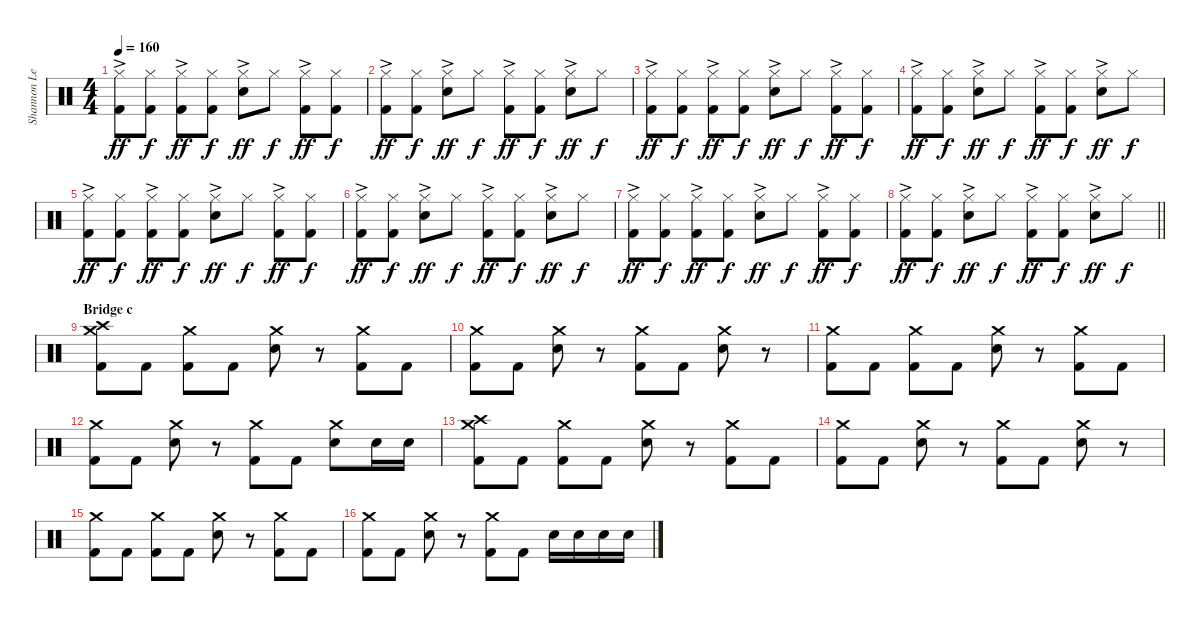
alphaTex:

\track ("Shannon Leto (Drums)" "Shannon Le") {instrument percussion}
\staff {score}
\articulation defaults
\ts (4 4)
\tempo 160
\clef neutral
\ks c
("Hi-Hat (closed)"{ac} "Kick (hit) 2").8{dy ff} ("Hi-Hat (closed)" "Kick (hit) 2").8{dy f} ("Hi-Hat (closed)"{ac} "Kick (hit) 2").8{dy ff} ("Hi-Hat (closed)" "Kick (hit) 2").8{dy f} ("Hi-Hat (closed)"{ac} "Electric Snare (hit)").8{dy ff} "Hi-Hat (closed)".8{dy f} ("Hi-Hat (closed)"{ac} "Kick (hit) 2").8{dy ff} ("Hi-Hat (closed)" "Kick (hit) 2").8{dy f} |
("Hi-Hat (closed)"{ac} "Kick (hit) 2").8{dy ff} ("Hi-Hat (closed)" "Kick (hit) 2").8{dy f} ("Hi-Hat (closed)"{ac} "Electric Snare (hit)").8{dy ff} "Hi-Hat (closed)".8{dy f} ("Hi-Hat (closed)"{ac} "Kick (hit) 2").8{dy ff} ("Hi-Hat (closed)" "Kick (hit) 2").8{dy f} ("Hi-Hat (closed)"{ac} "Electric Snare (hit)").8{dy ff} "Hi-Hat (closed)".8{dy f} |
("Hi-Hat (closed)"{ac} "Kick (hit) 2").8{dy ff} ("Hi-Hat (closed)" "Kick (hit) 2").8{dy f} ("Hi-Hat (closed)"{ac} "Kick (hit) 2").8{dy ff} ("Hi-Hat (closed)" "Kick (hit) 2").8{dy f} ("Hi-Hat (closed)"{ac} "Electric Snare (hit)").8{dy ff} "Hi-Hat (closed)".8{dy f} ("Hi-Hat (closed)"{ac} "Kick (hit) 2").8{dy ff} ("Hi-Hat (closed)" "Kick (hit) 2").8{dy f} |
("Hi-Hat (closed)"{ac} "Kick (hit) 2").8{dy ff} ("Hi-Hat (closed)" "Kick (hit) 2").8{dy f} ("Hi-Hat (closed)"{ac} "Electric Snare (hit)").8{dy ff} "Hi-Hat (closed)".8{dy f} ("Hi-Hat (closed)"{ac} "Kick (hit) 2").8{dy ff} ("Hi-Hat (closed)" "Kick (hit) 2").8{dy f} ("Hi-Hat (closed)"{ac} "Electric Snare (hit)").8{dy ff} "Hi-Hat (closed)".8{dy f} |
("Hi-Hat (closed)"{ac} "Kick (hit) 2").8{dy ff} ("Hi-Hat (closed)" "Kick (hit) 2").8{dy f} ("Hi-Hat (closed)"{ac} "Kick (hit) 2").8{dy ff} ("Hi-Hat (closed)" "Kick (hit) 2").8{dy f} ("Hi-Hat (closed)"{ac} "Electric Snare (hit)").8{dy ff} "Hi-Hat (closed)".8{dy f} ("Hi-Hat (closed)"{ac} "Kick (hit) 2").8{dy ff} ("Hi-Hat (closed)" "Kick (hit) 2").8{dy f} |
("Hi-Hat (closed)"{ac} "Kick (hit) 2").8{dy ff} ("Hi-Hat (closed)" "Kick (hit) 2").8{dy f} ("Hi-Hat (closed)"{ac} "Electric Snare (hit)").8{dy ff} "Hi-Hat (closed)".8{dy f} ("Hi-Hat (closed)"{ac} "Kick (hit) 2").8{dy ff} ("Hi-Hat (closed)" "Kick (hit) 2").8{dy f} ("Hi-Hat (closed)"{ac} "Electric Snare (hit)").8{dy ff} "Hi-Hat (closed)".8{dy f} |
("Hi-Hat (closed)"{ac} "Kick (hit) 2").8{dy ff} ("Hi-Hat (closed)" "Kick (hit) 2").8{dy f} ("Hi-Hat (closed)"{ac} "Kick (hit) 2").8{dy ff} ("Hi-Hat (closed)" "Kick (hit) 2").8{dy f} ("Hi-Hat (closed)"{ac} "Electric Snare (hit)").8{dy ff} "Hi-Hat (closed)".8{dy f} ("Hi-Hat (closed)"{ac} "Kick (hit) 2").8{dy ff} ("Hi-Hat (closed)" "Kick (hit) 2").8{dy f} |
\barLineRight lightlight
("Hi-Hat (closed)"{ac} "Kick (hit) 2").8{dy ff} ("Hi-Hat (closed)" "Kick (hit) 2").8{dy f} ("Hi-Hat (closed)"{ac} "Electric Snare (hit)").8{dy ff} "Hi-Hat (closed)".8{dy f} ("Hi-Hat (closed)"{ac} "Kick (hit) 2").8{dy ff} ("Hi-Hat (closed)" "Kick (hit) 2").8{dy f} ("Hi-Hat (closed)"{ac} "Electric Snare (hit)").8{dy ff} "Hi-Hat (closed)".8{dy f} |
\section ("" "Bridge c")
("Crash medium (hit)" "Crash high (hit)" "Kick (hit) 2").8 "Kick (hit) 2".8 ("Crash medium (hit)" "Kick (hit) 2").8 "Kick (hit) 2".8 ("Crash medium (hit)" "Electric Snare (hit)").8 r.8 ("Crash medium (hit)" "Kick (hit) 2").8 "Kick (hit) 2".8 |
("Crash medium (hit)" "Kick (hit) 2").8 "Kick (hit) 2".8 ("Crash medium (hit)" "Electric Snare (hit)").8 r.8 ("Crash medium (hit)" "Kick (hit) 2").8 "Kick (hit) 2".8 ("Crash medium (hit)" "Electric Snare (hit)").8 r.8 |
("Crash medium (hit)" "Kick (hit) 2").8 "Kick (hit) 2".8 ("Crash medium (hit)" "Kick (hit) 2").8 "Kick (hit) 2".8 ("Crash medium (hit)" "Electric Snare (hit)").8 r.8 ("Crash medium (hit)" "Kick (hit) 2").8 "Kick (hit) 2".8 |
("Crash medium (hit)" "Kick (hit) 2").8 "Kick (hit) 2".8 ("Crash medium (hit)" "Electric Snare (hit)").8 r.8 ("Crash medium (hit)" "Kick (hit) 2").8 "Kick (hit) 2".8 ("Crash medium (hit)" "Electric Snare (hit)").8 "Electric Snare (hit)".16 "Electric Snare (hit)".16 |
("Crash medium (hit)" "Crash high (hit)" "Kick (hit) 2").8 "Kick (hit) 2".8 ("Crash medium (hit)" "Kick (hit) 2").8 "Kick (hit) 2".8 ("Crash medium (hit)" "Electric Snare (hit)").8 r.8 ("Crash medium (hit)" "Kick (hit) 2").8 "Kick (hit) 2".8 |
("Crash medium (hit)" "Kick (hit) 2").8 "Kick (hit) 2".8 ("Crash medium (hit)" "Electric Snare (hit)").8 r.8 ("Crash medium (hit)" "Kick (hit) 2").8 "Kick (hit) 2".8 ("Crash medium (hit)" "Electric Snare (hit)").8 r.8 |
("Crash medium (hit)" "Kick (hit) 2").8 "Kick (hit) 2".8 ("Crash medium (hit)" "Kick (hit) 2").8 "Kick (hit) 2".8 ("Crash medium (hit)" "Electric Snare (hit)").8 r.8 ("Crash medium (hit)" "Kick (hit) 2").8 "Kick (hit) 2".8 |
("Crash medium (hit)" "Kick (hit) 2").8 "Kick (hit) 2".8 ("Crash medium (hit)" "Electric Snare (hit)").8 r.8 ("Crash medium (hit)" "Kick (hit) 2").8 "Kick (hit) 2".8 "Electric Snare (hit)".16 "Electric Snare (hit)".16 "Electric Snare (hit)".16 "Electric Snare (hit)".16
